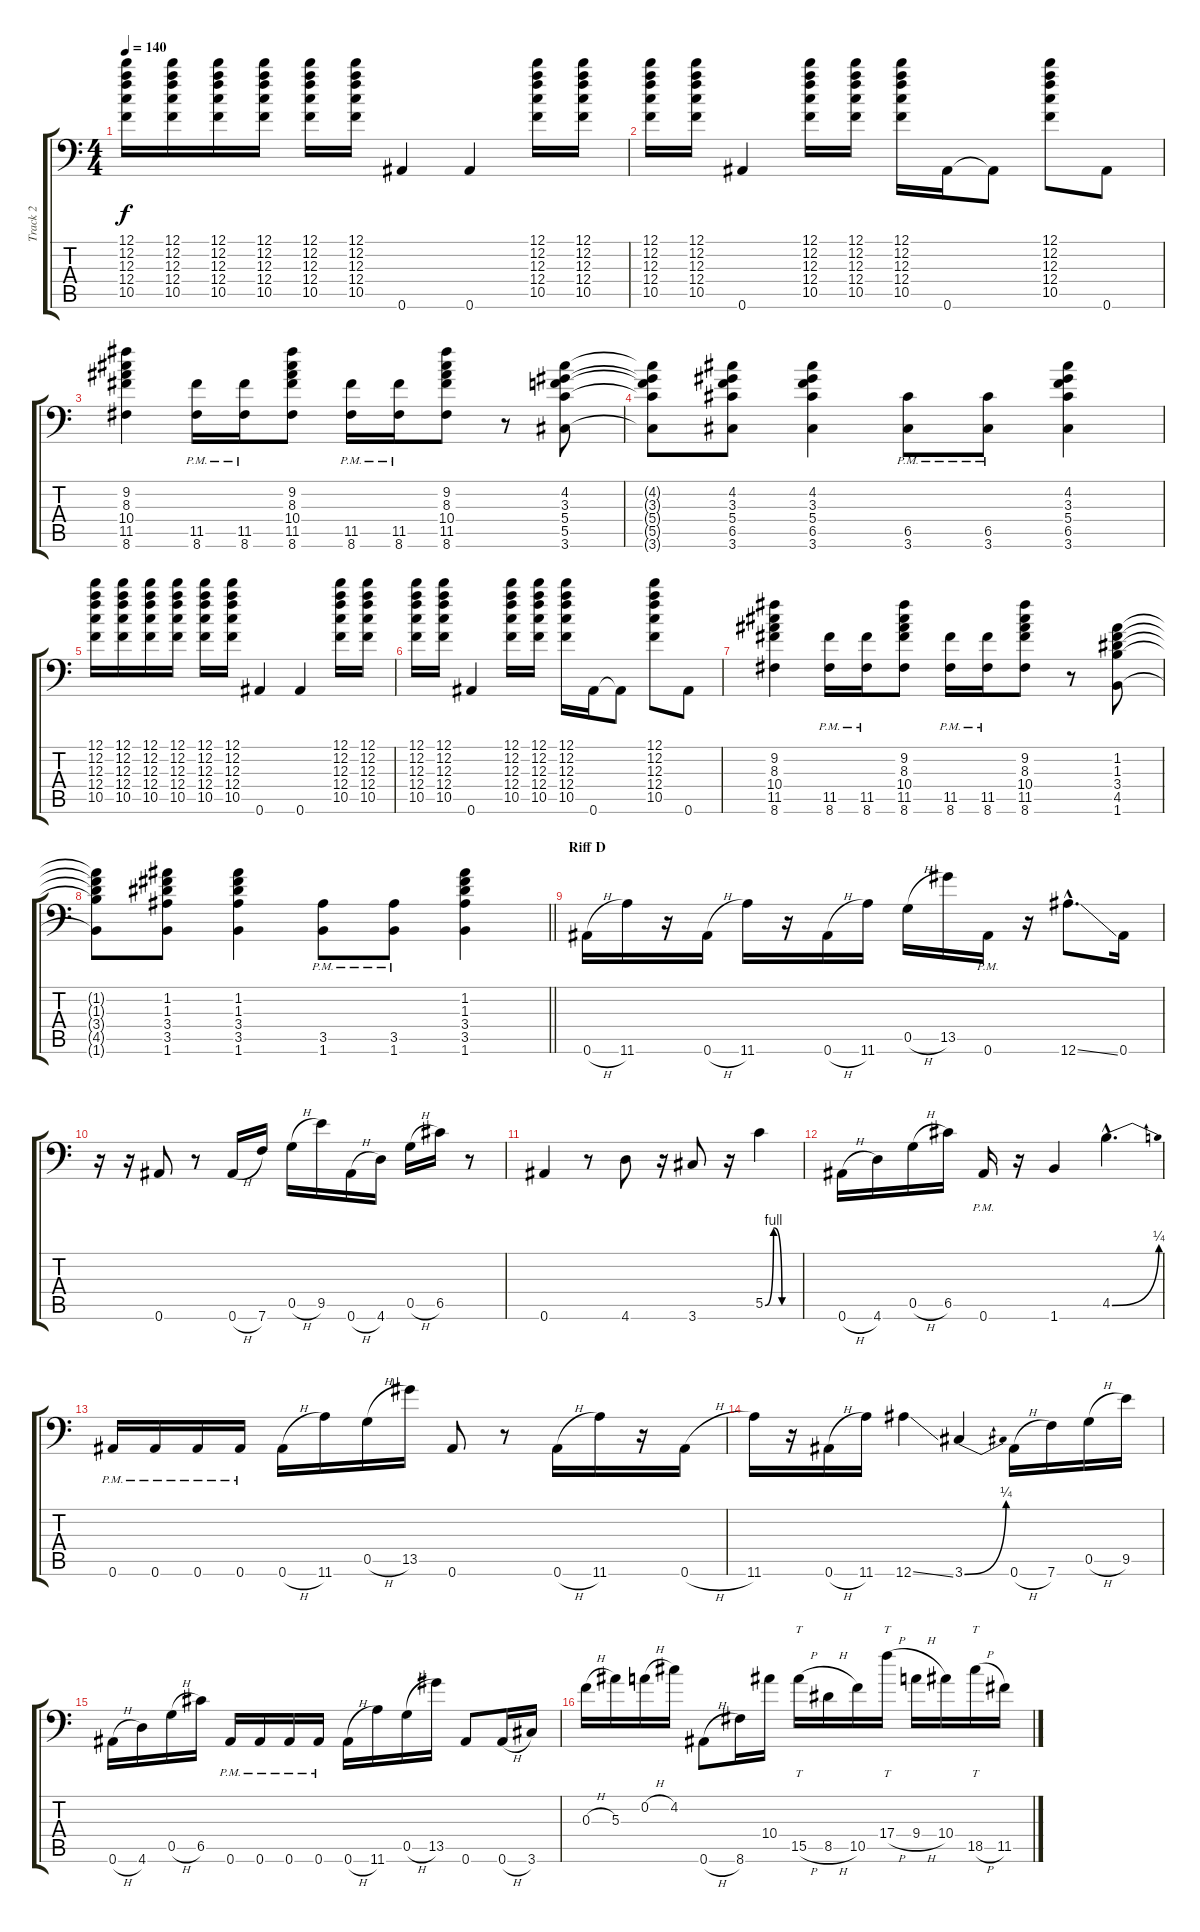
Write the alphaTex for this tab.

\track ("Track 2" "Track 2") {instrument distortionguitar}
\staff {score tabs}
\tuning (D4 A3 F3 C3 G2 Bb1) {hide}
\ts (4 4)
\tempo 140
\clef f4
\ks c
(12.1 12.2 12.3 12.4 10.5).16{dy f} (12.1 12.2 12.3 12.4 10.5).16 (12.1 12.2 12.3 12.4 10.5).16 (12.1 12.2 12.3 12.4 10.5).16 (12.1 12.2 12.3 12.4 10.5).16 (12.1 12.2 12.3 12.4 10.5).16 0.6.4 0.6.4 (12.1 12.2 12.3 12.4 10.5).16 (12.1 12.2 12.3 12.4 10.5).16 |
(12.1 12.2 12.3 12.4 10.5).16 (12.1 12.2 12.3 12.4 10.5).16 0.6.4 (12.1 12.2 12.3 12.4 10.5).16 (12.1 12.2 12.3 12.4 10.5).16 (12.1 12.2 12.3 12.4 10.5).16 0.6.16 0.6{t}.8 (12.1 12.2 12.3 12.4 10.5).8 0.6.8 |
(9.2 8.3 10.4 11.5 8.6).4 (11.5 8.6{pm}).16 (11.5 8.6{pm}).16 (9.2 8.3 10.4 11.5 8.6).8 (11.5 8.6{pm}).16 (11.5 8.6{pm}).16 (9.2 8.3 10.4 11.5 8.6).8 r.8 (4.2 3.3 5.4 5.5 3.6).8 |
(4.2{t} 3.3{t} 5.4{t} 5.5{t} 3.6{t}).8 (4.2 3.3 5.4 6.5 3.6).8 (4.2 3.3 5.4 6.5 3.6).4 (6.5 3.6{pm}).8 (6.5 3.6{pm}).8 (4.2 3.3 5.4 6.5 3.6).4 |
(12.1 12.2 12.3 12.4 10.5).16 (12.1 12.2 12.3 12.4 10.5).16 (12.1 12.2 12.3 12.4 10.5).16 (12.1 12.2 12.3 12.4 10.5).16 (12.1 12.2 12.3 12.4 10.5).16 (12.1 12.2 12.3 12.4 10.5).16 0.6.4 0.6.4 (12.1 12.2 12.3 12.4 10.5).16 (12.1 12.2 12.3 12.4 10.5).16 |
(12.1 12.2 12.3 12.4 10.5).16 (12.1 12.2 12.3 12.4 10.5).16 0.6.4 (12.1 12.2 12.3 12.4 10.5).16 (12.1 12.2 12.3 12.4 10.5).16 (12.1 12.2 12.3 12.4 10.5).16 0.6.16 0.6{t}.8 (12.1 12.2 12.3 12.4 10.5).8 0.6.8 |
(9.2 8.3 10.4 11.5 8.6).4 (11.5 8.6{pm}).16 (11.5 8.6{pm}).16 (9.2 8.3 10.4 11.5 8.6).8 (11.5 8.6{pm}).16 (11.5 8.6{pm}).16 (9.2 8.3 10.4 11.5 8.6).8 r.8 (1.2 1.3 3.4 4.5 1.6).8 |
\barLineRight lightlight
(1.2{t} 1.3{t} 3.4{t} 4.5{t} 1.6{t}).8 (1.2 1.3 3.4 3.5 1.6).8 (1.2 1.3 3.4 3.5 1.6).4 (3.5 1.6{pm}).8 (3.5 1.6{pm}).8 (1.2 1.3 3.4 3.5 1.6).4 |
\section ("" "Riff D")
0.6{h}.16 11.6.16 r.16 0.6{h}.16 11.6.16 r.16 0.6{h}.16 11.6.16 0.5{h}.16 13.5.16 0.6{pm}.16 r.16 12.6{ss hac}.8{d} 0.6.16 |
r.16 r.16 0.6.8 r.8 0.6{h}.16 7.6.16 0.5{h}.16 9.5.16 0.6{h}.16 4.6.16 0.5{h}.16 6.5.16 r.8 |
0.6.4 r.8 4.6.8 r.16 3.6.8 r.16 5.5{be (custom 0 0 15 4 30 0 60 0)}.4 |
0.6{h}.16 4.6.16 0.5{h}.16 6.5.16 0.6{pm}.16 r.16 1.6.4 4.5{be (bend 0 0 60 1) hac}.4{d} |
0.6{pm}.16 0.6{pm}.16 0.6{pm}.16 0.6{pm}.16 0.6{h}.16 11.6.16 0.5{h}.16 13.5.16 0.6.8 r.8 0.6{h}.16 11.6.16 r.16 0.6{h}.16 |
11.6.16 r.16 0.6{h}.16 11.6.16 12.6{ss}.4 3.6{be (bend 0 0 60 1)}.4 0.6{h}.16 7.6.16 0.5{h}.16 9.5.16 |
0.6{h}.16 4.6.16 0.5{h}.16 6.5.16 0.6{pm}.16 0.6{pm}.16 0.6{pm}.16 0.6{pm}.16 0.6{h}.16 11.6.16 0.5{h}.16 13.5.16 0.6.8 0.6{h}.16 3.6.16 |
0.3{h}.16 5.3.16 0.2{h}.16 4.2.16 0.6{h}.8 8.6{h}.16 10.4.16 15.5{h}.16{tt} 8.5{h}.16 10.5.16 17.4{h}.16{tt} 9.4{h}.16 10.4.16 18.5{h}.16{tt} 11.5.16
